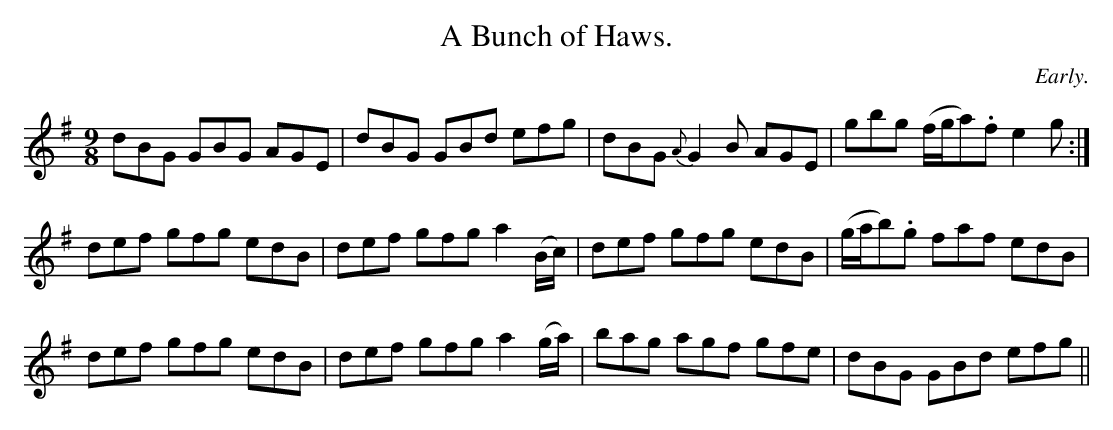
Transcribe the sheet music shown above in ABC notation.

X:1
T: A Bunch of Haws.
C: Early.
M: 9/8
K: G
dBG GBG AGE | dBG GBd efg | dBG {A}G2 B AGE | gbg (f/g/a).f e2 g :|
def gfg edB | def gfg a2 (B/c/) | def gfg edB | (g/a/b).g faf edB |
def gfg edB | def gfg a2 (g/a/) | bag agf gfe | dBG GBd efg ||
